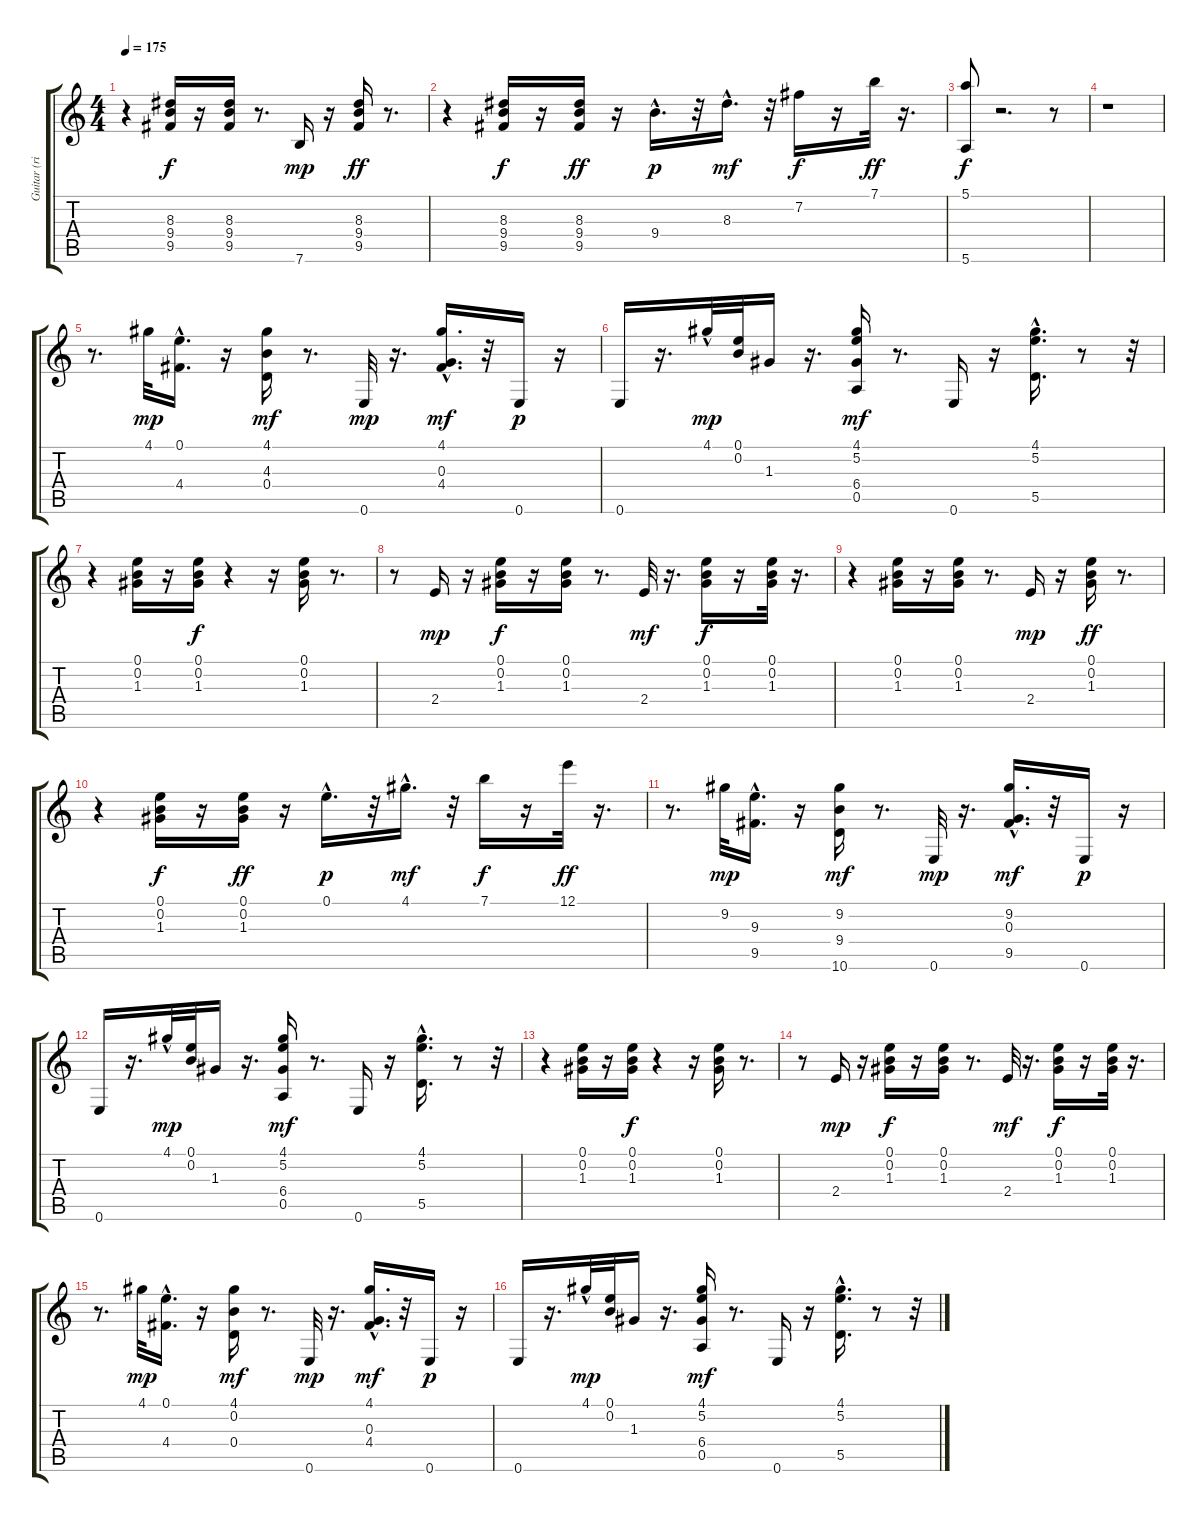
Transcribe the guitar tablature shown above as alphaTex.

\track ("Guitar (ritm)" "Guitar (ri") {instrument electricguitarjazz}
\staff {score tabs}
\tuning (E4 B3 G3 D3 A2 E2) {hide}
\ts (4 4)
\tempo 175
\clef g2
\ks c
r.4{dy mf} (8.3 9.4 9.5).16{dy f} r.16 (8.3 9.4 9.5).16 r.8{d} 7.6.16{dy mp} r.16 (8.3 9.4 9.5).16{dy ff} r.8{d} |
r.4 (8.3 9.4 9.5).16{dy f} r.16 (8.3 9.4 9.5).16{dy ff} r.16 9.4{hac}.16{d dy p} r.32 8.3{hac}.16{d dy mf} r.32 7.2.16{dy f} r.16 7.1.32{dy ff} r.16{d} |
(5.1 5.6).8{dy f} r.2{d} r.8 |
r.1 |
r.8{d} 4.1.32{dy mp} (0.1{hac} 4.4).16{d} r.16 (4.1 4.3 0.4).16{dy mf} r.8{d} 0.6.32{dy mp} r.16{d} (4.1{hac} 0.3{hac} 4.4{hac}).16{d dy mf} r.32 0.6.16{dy p} r.16 |
0.6.16 r.16{d} 4.1{hac}.32{dy mp} (0.1 0.2).32 1.3.16 r.16{d} (4.1 5.2 6.4 0.5).16{dy mf} r.8{d} 0.6.16 r.16 (4.1 5.2{hac} 5.5).16{d} r.8 r.32 |
r.4 (0.1 0.2 1.3).16 r.16 (0.1 0.2 1.3).16{dy f} r.4 r.16 (0.1 0.2 1.3).16 r.8{d} |
r.8 2.4.16{dy mp} r.16 (0.1 0.2 1.3).16{dy f} r.16 (0.1 0.2 1.3).16 r.8{d} 2.4.32{dy mf} r.16{d} (0.1 0.2 1.3).16{dy f} r.16 (0.1 0.2 1.3).32 r.16{d} |
r.4 (0.1 0.2 1.3).16 r.16 (0.1 0.2 1.3).16 r.8{d} 2.4.16{dy mp} r.16 (0.1 0.2 1.3).16{dy ff} r.8{d} |
r.4 (0.1 0.2 1.3).16{dy f} r.16 (0.1 0.2 1.3).16{dy ff} r.16 0.1{hac}.16{d dy p} r.32 4.1{hac}.16{d dy mf} r.32 7.1.16{dy f} r.16 12.1.32{dy ff} r.16{d} |
r.8{d} 9.2.32{dy mp} (9.3{hac} 9.5).16{d} r.16 (9.2 9.4 10.6).16{dy mf} r.8{d} 0.6.32{dy mp} r.16{d} (9.2{hac} 0.3{hac} 9.5{hac}).16{d dy mf} r.32 0.6.16{dy p} r.16 |
0.6.16 r.16{d} 4.1{hac}.32{dy mp} (0.1 0.2).32 1.3.16 r.16{d} (4.1 5.2 6.4 0.5).16{dy mf} r.8{d} 0.6.16 r.16 (4.1 5.2{hac} 5.5).16{d} r.8 r.32 |
r.4 (0.1 0.2 1.3).16 r.16 (0.1 0.2 1.3).16{dy f} r.4 r.16 (0.1 0.2 1.3).16 r.8{d} |
r.8 2.4.16{dy mp} r.16 (0.1 0.2 1.3).16{dy f} r.16 (0.1 0.2 1.3).16 r.8{d} 2.4.32{dy mf} r.16{d} (0.1 0.2 1.3).16{dy f} r.16 (0.1 0.2 1.3).32 r.16{d} |
r.8{d} 4.1.32{dy mp} (0.1{hac} 4.4).16{d} r.16 (4.1 0.2 0.4).16{dy mf} r.8{d} 0.6.32{dy mp} r.16{d} (4.1{hac} 0.3{hac} 4.4{hac}).16{d dy mf} r.32 0.6.16{dy p} r.16 |
0.6.16 r.16{d} 4.1{hac}.32{dy mp} (0.1 0.2).32 1.3.16 r.16{d} (4.1 5.2 6.4 0.5).16{dy mf} r.8{d} 0.6.16 r.16 (4.1 5.2{hac} 5.5).16{d} r.8 r.32
